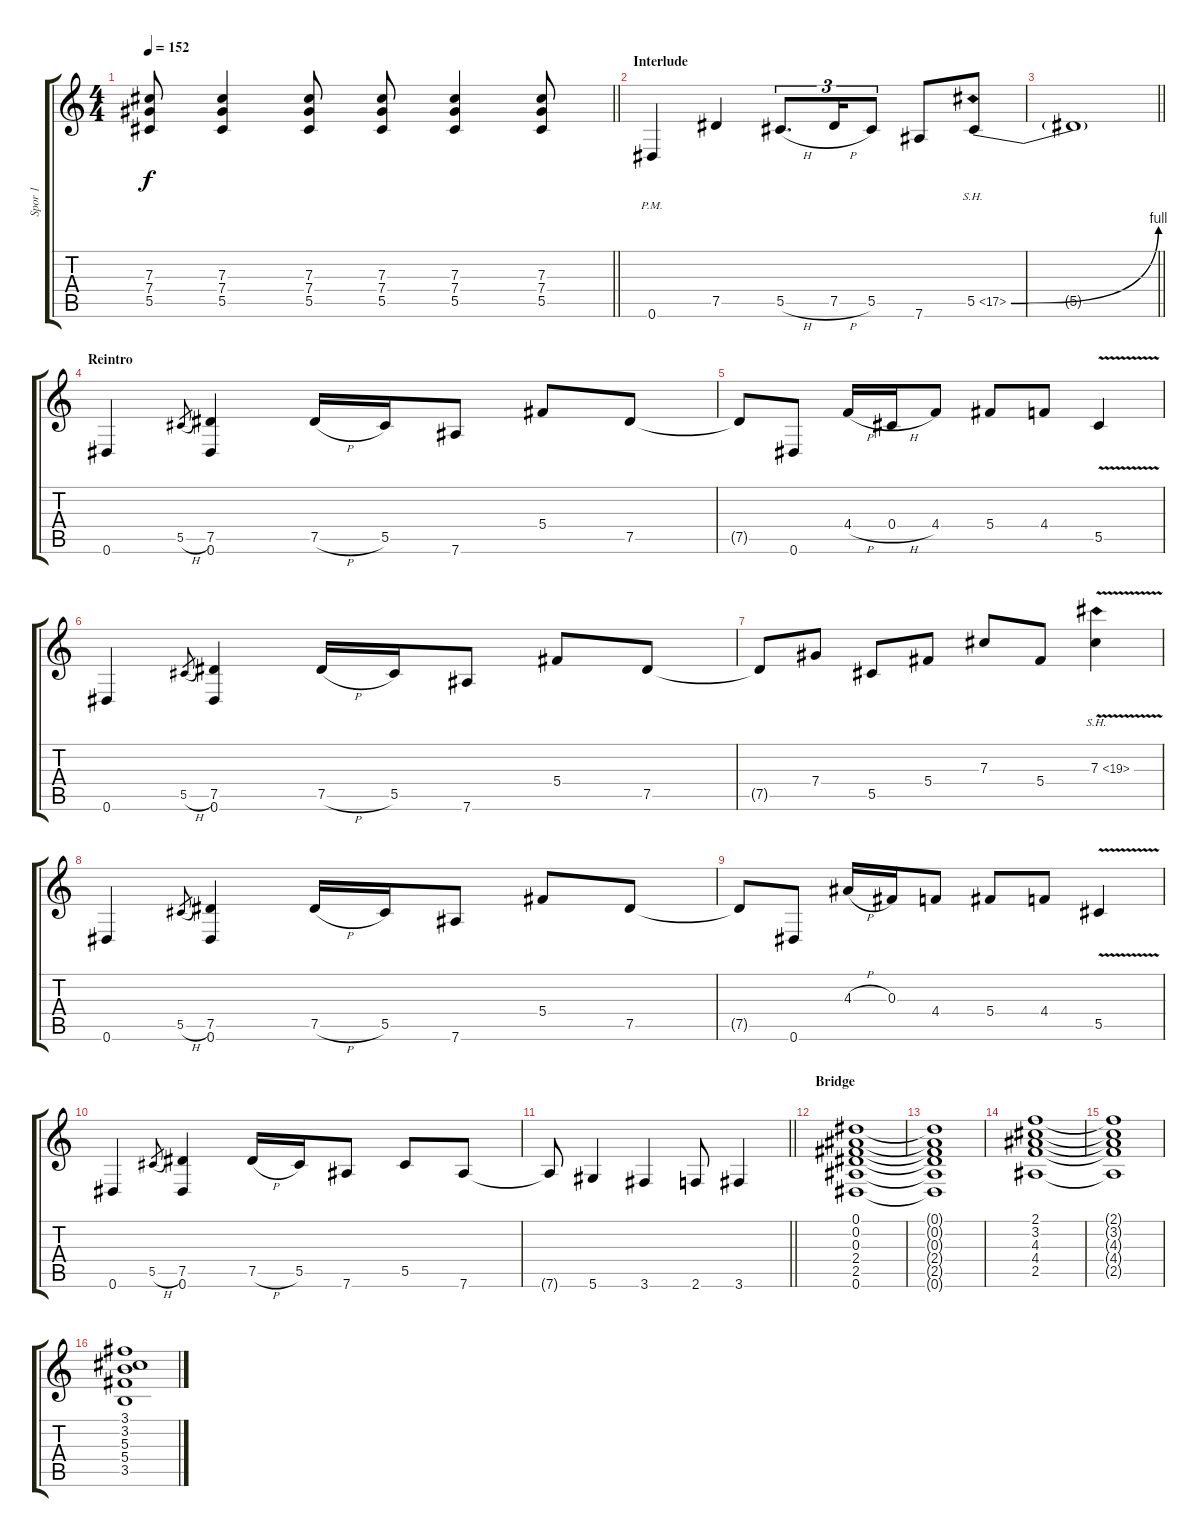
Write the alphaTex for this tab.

\track ("Spor 1" "Spor 1") {instrument distortionguitar}
\staff {score tabs}
\tuning (Eb4 Bb3 Gb3 Db3 Ab2 Eb2) {hide}
\ts (4 4)
\tempo 152
\clef g2
\barLineRight lightlight
\ks c
(7.3 7.4 5.5).8{dy f} (7.3 7.4 5.5).4 (7.3 7.4 5.5).8 (7.3 7.4 5.5).8 (7.3 7.4 5.5).4 (7.3 7.4 5.5).8 |
\section ("" "Interlude")
0.6{pm}.4 7.5.4 5.5{h}.8{d tu (3 2)} 7.5{h}.16{tu (3 2)} 5.5.8{tu (3 2)} 7.6.8 5.5{be (bend 0 0 60 4) sh 12}.8 |
\barLineRight lightlight
5.5{t}.1 |
\section ("" "Reintro")
0.6.4 5.5{h}.8{gr} (7.5 0.6).4 7.5{h}.16 5.5.16 7.6.8 5.4.8 7.5.8 |
7.5{t}.8 0.6.8 4.4{h}.16 0.4{h}.16 4.4.8 5.4.8 4.4.8 5.5{v}.4 |
0.6.4 5.5{h}.8{gr} (7.5 0.6).4 7.5{h}.16 5.5.16 7.6.8 5.4.8 7.5.8 |
7.5{t}.8 7.4.8 5.5.8 5.4.8 7.3.8 5.4.8 7.3{sh 12 v}.4 |
0.6.4 5.5{h}.8{gr} (7.5 0.6).4 7.5{h}.16 5.5.16 7.6.8 5.4.8 7.5.8 |
7.5{t}.8 0.6.8 4.3{h}.16 0.3.16 4.4.8 5.4.8 4.4.8 5.5{v}.4 |
0.6.4 5.5{h}.8{gr} (7.5 0.6).4 7.5{h}.16 5.5.16 7.6.8 5.5.8 7.6.8 |
\barLineRight lightlight
7.6{t}.8 5.6.4 3.6.4 2.6.8 3.6.4 |
\section ("" "Bridge")
(0.1 0.2 0.3 2.4 2.5 0.6).1{volume 7 instrument electricguitarclean} |
(0.1{t} 0.2{t} 0.3{t} 2.4{t} 2.5{t} 0.6{t}).1 |
(2.1 3.2 4.3 4.4 2.5).1 |
(2.1{t} 3.2{t} 4.3{t} 4.4{t} 2.5{t}).1 |
(3.1 3.2 5.3 5.4 3.5).1
